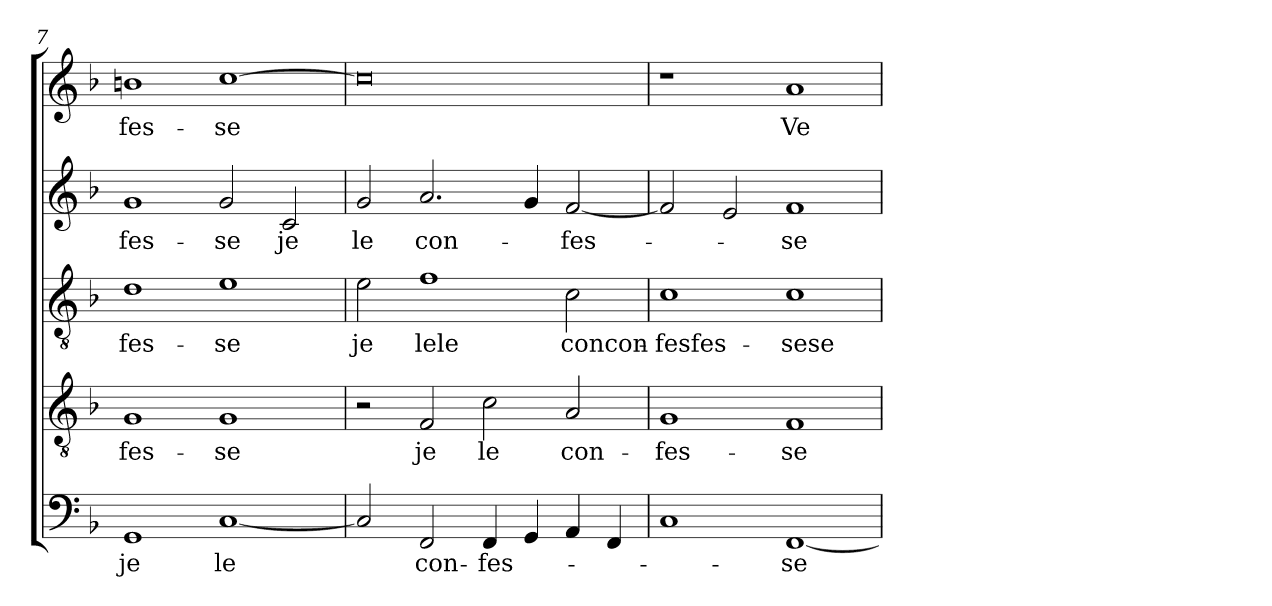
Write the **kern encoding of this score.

**kern	**text	**kern	**text	**kern	**text	**kern	**text	**kern	**text
*part5	*part5	*part4	*part4	*part3	*part3	*part2	*part2	*part1	*part1
*staff5	*staff5	*staff4	*staff4	*staff3	*staff3	*staff2	*staff2	*staff1	*staff1
*clefF4	*	*clefGv2	*	*clefGv2	*	*clefG2	*	*clefG2	*
*k[b-]	*	*k[b-]	*	*k[b-]	*	*k[b-]	*	*k[b-]	*
=7	=7	=7	=7	=7	=7	=7	=7	=7	=7
1GG	je	1G	-fes-	1d	-fes-	1g	-fes-	1bn	-fes-
[1C	le	1G	-se	1e	-se	2g	-se	[1cc	-se
.	.	.	.	.	.	2c	je	.	.
!!LO:PB:g=z
=8	=8	=8	=8	=8	=8	=8	=8	=8	=8
2C]	.	2r	.	2e	je	2g	le	0cc]	.
2FF	con-	2F	je	1f	lele	2.a	con-	.	.
4FF	-fes-	2c	le	.	.	.	.	.	.
4GG	.	.	.	.	.	4g	.	.	.
4AA	.	2A	con-	2c	concon-	[2f	-fes-	.	.
4FF	.	.	.	.	.	.	.	.	.
=9	=9	=9	=9	=9	=9	=9	=9	=9	=9
1C	.	1G	-fes-	1c	-fesfes-	2f]	.	1r	.
.	.	.	.	.	.	2e	.	.	.
[1FF	-se	1F	-se	1c	-sese	1f	-se	1a	Ve-
=	=	=	=	=	=	=	=	=	=
*-	*-	*-	*-	*-	*-	*-	*-	*-	*-
